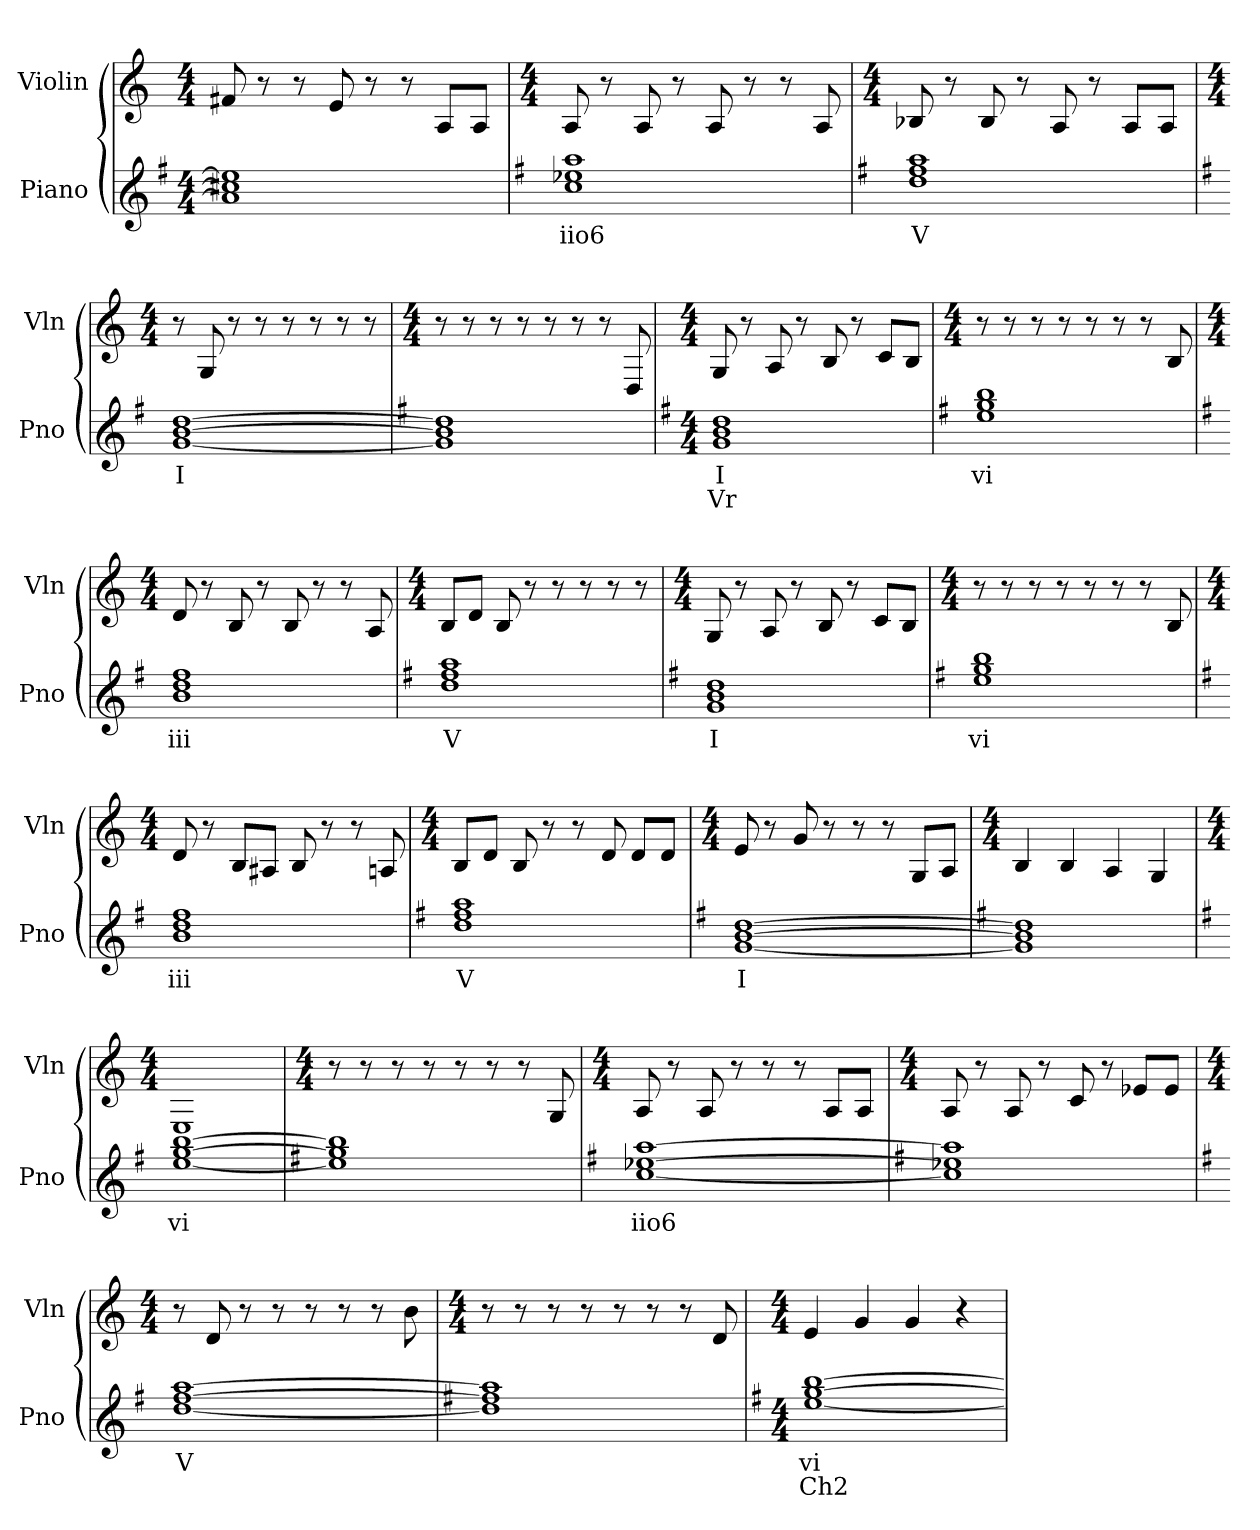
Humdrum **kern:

**kern	**text	**text	**kern
*part2	*part2	*part2	*part1
*staff2	*staff2	*staff2	*staff1
*I"Piano	*	*	*I"Violin
*I'Pno	*	*	*I'Vln
*k[f#]	*	*	*
*G:	*	*	*
*M4/4	*	*	*M4/4
=	=	=	=
1a] 1cc#X] 1ee]	.	.	8f#X
.	.	.	8r
.	.	.	8r
.	.	.	8e
.	.	.	8r
.	.	.	8r
.	.	.	8AL
.	.	.	8AJ
=	=	=	=
*k[f#]	*	*	*
*G:	*	*	*
*	*	*	*M4/4
1cc 1ee-X 1aa	iio6	.	8A
.	.	.	8r
.	.	.	8A
.	.	.	8r
.	.	.	8A
.	.	.	8r
.	.	.	8r
.	.	.	8A
=	=	=	=
*k[f#]	*	*	*
*G:	*	*	*
*	*	*	*M4/4
1dd 1ff# 1aa	V	.	8B-X
.	.	.	8r
.	.	.	8B-
.	.	.	8r
.	.	.	8A
.	.	.	8r
.	.	.	8AL
.	.	.	8AJ
=	=	=	=
*k[f#]	*	*	*
*G:	*	*	*
*	*	*	*M4/4
[1g [1b [1dd	I	.	8r
.	.	.	8G
.	.	.	8r
.	.	.	8r
.	.	.	8r
.	.	.	8r
.	.	.	8r
.	.	.	8r
=	=	=	=
*k[f#]	*	*	*
*G:	*	*	*
*	*	*	*M4/4
1g] 1b] 1dd]	.	.	8r
.	.	.	8r
.	.	.	8r
.	.	.	8r
.	.	.	8r
.	.	.	8r
.	.	.	8r
.	.	.	8D
=	=	=	=
*k[f#]	*	*	*
*G:	*	*	*
*M4/4	*	*	*M4/4
1g 1b 1dd	I	Vr	8G
.	.	.	8r
.	.	.	8A
.	.	.	8r
.	.	.	8B
.	.	.	8r
.	.	.	8cL
.	.	.	8BJ
=	=	=	=
*k[f#]	*	*	*
*G:	*	*	*
*	*	*	*M4/4
1ee 1gg 1bb	vi	.	8r
.	.	.	8r
.	.	.	8r
.	.	.	8r
.	.	.	8r
.	.	.	8r
.	.	.	8r
.	.	.	8B
=	=	=	=
*k[f#]	*	*	*
*G:	*	*	*
*	*	*	*M4/4
1b 1dd 1ff#	iii	.	8d
.	.	.	8r
.	.	.	8B
.	.	.	8r
.	.	.	8B
.	.	.	8r
.	.	.	8r
.	.	.	8A
=	=	=	=
*k[f#]	*	*	*
*G:	*	*	*
*	*	*	*M4/4
1dd 1ff# 1aa	V	.	8BL
.	.	.	8dJ
.	.	.	8B
.	.	.	8r
.	.	.	8r
.	.	.	8r
.	.	.	8r
.	.	.	8r
=	=	=	=
*k[f#]	*	*	*
*G:	*	*	*
*	*	*	*M4/4
1g 1b 1dd	I	.	8G
.	.	.	8r
.	.	.	8A
.	.	.	8r
.	.	.	8B
.	.	.	8r
.	.	.	8cL
.	.	.	8BJ
=	=	=	=
*k[f#]	*	*	*
*G:	*	*	*
*	*	*	*M4/4
1ee 1gg 1bb	vi	.	8r
.	.	.	8r
.	.	.	8r
.	.	.	8r
.	.	.	8r
.	.	.	8r
.	.	.	8r
.	.	.	8B
=	=	=	=
*k[f#]	*	*	*
*G:	*	*	*
*	*	*	*M4/4
1b 1dd 1ff#	iii	.	8d
.	.	.	8r
.	.	.	8BL
.	.	.	8A#XJ
.	.	.	8B
.	.	.	8r
.	.	.	8r
.	.	.	8An
=	=	=	=
*k[f#]	*	*	*
*G:	*	*	*
*	*	*	*M4/4
1dd 1ff# 1aa	V	.	8BL
.	.	.	8dJ
.	.	.	8B
.	.	.	8r
.	.	.	8r
.	.	.	8d
.	.	.	8dL
.	.	.	8dJ
=	=	=	=
*k[f#]	*	*	*
*G:	*	*	*
*	*	*	*M4/4
[1g [1b [1dd	I	.	8e
.	.	.	8r
.	.	.	8g
.	.	.	8r
.	.	.	8r
.	.	.	8r
.	.	.	8GL
.	.	.	8AJ
=	=	=	=
*k[f#]	*	*	*
*G:	*	*	*
*	*	*	*M4/4
1g] 1b] 1dd]	.	.	4B
.	.	.	4B
.	.	.	4A
.	.	.	4G
=	=	=	=
*k[f#]	*	*	*
*G:	*	*	*
*	*	*	*M4/4
[1ee [1gg [1bb	vi	.	1E
=	=	=	=
*k[f#]	*	*	*
*G:	*	*	*
*	*	*	*M4/4
1ee] 1gg] 1bb]	.	.	8r
.	.	.	8r
.	.	.	8r
.	.	.	8r
.	.	.	8r
.	.	.	8r
.	.	.	8r
.	.	.	8G
=	=	=	=
*k[f#]	*	*	*
*G:	*	*	*
*	*	*	*M4/4
[1cc [1ee-X [1aa	iio6	.	8A
.	.	.	8r
.	.	.	8A
.	.	.	8r
.	.	.	8r
.	.	.	8r
.	.	.	8AL
.	.	.	8AJ
=	=	=	=
*k[f#]	*	*	*
*G:	*	*	*
*	*	*	*M4/4
1cc] 1ee-X] 1aa]	.	.	8A
.	.	.	8r
.	.	.	8A
.	.	.	8r
.	.	.	8c
.	.	.	8r
.	.	.	8e-XL
.	.	.	8e-J
=	=	=	=
*k[f#]	*	*	*
*G:	*	*	*
*	*	*	*M4/4
[1dd [1ff# [1aa	V	.	8r
.	.	.	8d
.	.	.	8r
.	.	.	8r
.	.	.	8r
.	.	.	8r
.	.	.	8r
.	.	.	8b
=	=	=	=
*k[f#]	*	*	*
*G:	*	*	*
*	*	*	*M4/4
1dd] 1ff#] 1aa]	.	.	8r
.	.	.	8r
.	.	.	8r
.	.	.	8r
.	.	.	8r
.	.	.	8r
.	.	.	8r
.	.	.	8d
=	=	=	=
*k[f#]	*	*	*
*G:	*	*	*
*M4/4	*	*	*M4/4
[1ee [1gg [1bb	vi	Ch2	4e
.	.	.	4g
.	.	.	4g
.	.	.	4r
=	=	=	=
*-	*-	*-	*-
